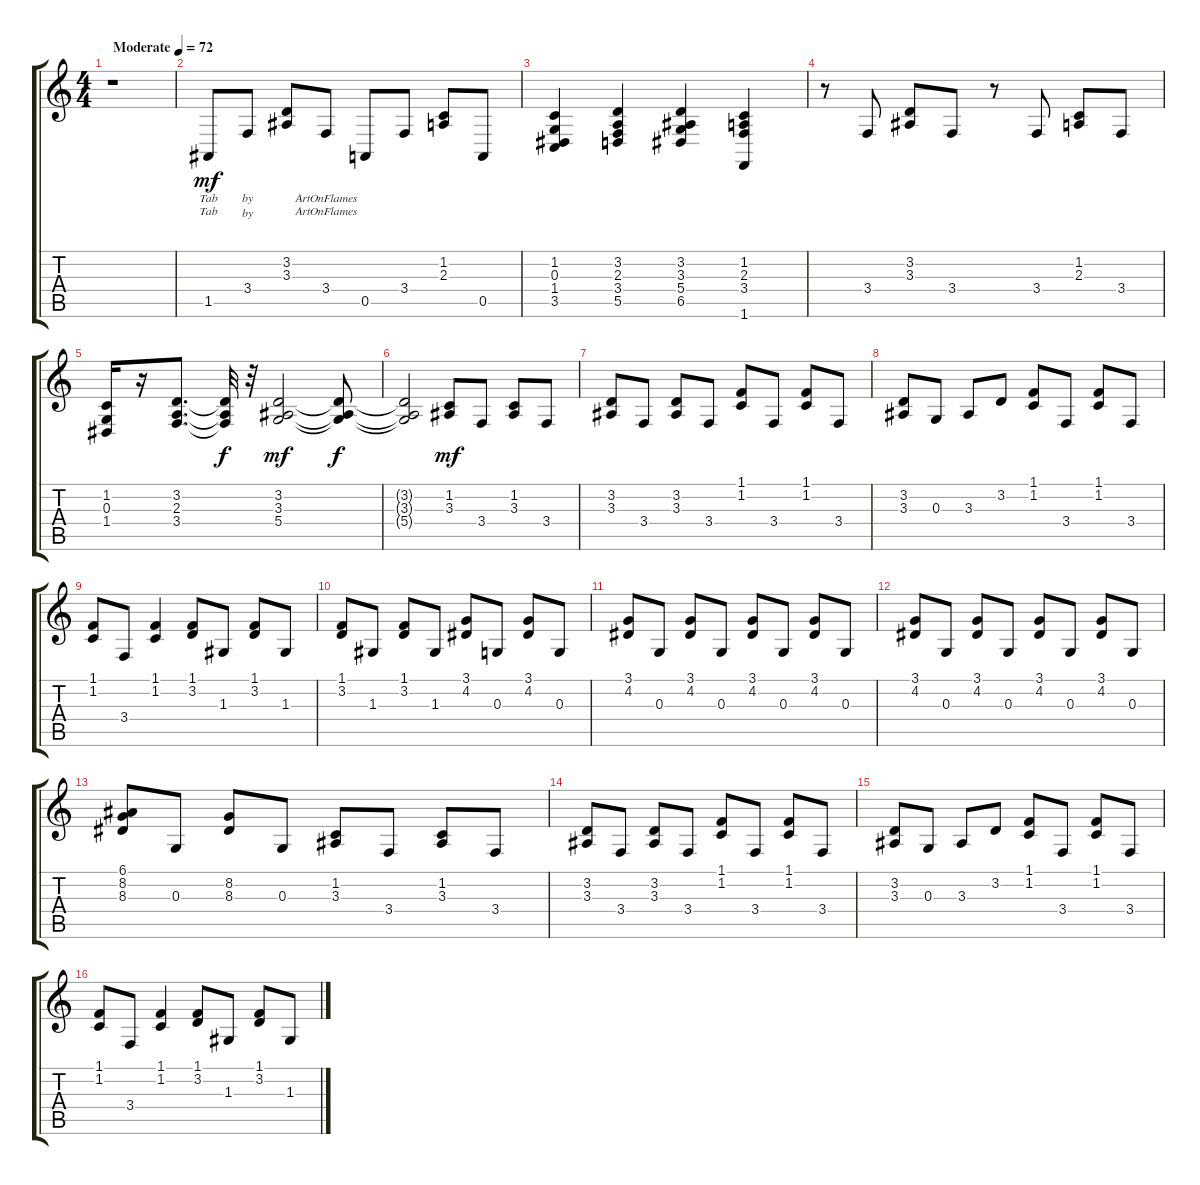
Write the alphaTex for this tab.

\track "" {instrument brightacousticpiano}
\staff {score tabs}
\tuning (E4 B3 G3 D3 A2 E2) {hide}
\ts (4 4)
\tempo (72 "Moderate")
\clef g2
\ks c
r.1{dy mf instrument brightacousticpiano} |
1.5.8{lyrics (0 "Tab") lyrics (1 "Tab") lyrics (2 "") lyrics (3 "") lyrics (4 "")} 3.4.8{lyrics (0 "by") lyrics (1 "by") lyrics (2 "") lyrics (3 "") lyrics (4 "")} (3.2 3.3).8{lyrics (0 "") lyrics (1 "") lyrics (2 "") lyrics (3 "") lyrics (4 "")} 3.4.8{lyrics (0 "ArtOnFlames") lyrics (1 "ArtOnFlames") lyrics (2 "") lyrics (3 "") lyrics (4 "")} 0.5.8 3.4.8 (1.2 2.3).8 0.5.8 |
(1.2 0.3 1.4 3.5).4 (3.2 2.3 3.4 5.5).4 (3.2 3.3 5.4 6.5).4 (1.2 2.3 3.4 1.6).4 |
r.8 3.4.8 (3.2 3.3).8 3.4.8 r.8 3.4.8 (1.2 2.3).8 3.4.8 |
(1.2 0.3 1.4).16 r.16 (3.2 2.3 3.4).8{d} (3.2{t} 2.3{t} 3.4{t}).32{dy f} r.32 (3.2 3.3 5.4).2{dy mf} (3.2{t} 3.3{t} 5.4{t}).8{dy f} |
(3.2{t} 3.3{t} 5.4{t}).2 (1.2 3.3).8{dy mf} 3.4.8 (1.2 3.3).8 3.4.8 |
(3.2 3.3).8 3.4.8 (3.2 3.3).8 3.4.8 (1.1 1.2).8 3.4.8 (1.1 1.2).8 3.4.8 |
(3.2 3.3).8 0.3.8 3.3.8 3.2.8 (1.1 1.2).8 3.4.8 (1.1 1.2).8 3.4.8 |
(1.1 1.2).8 3.4.8 (1.1 1.2).4 (1.1 3.2).8 1.3.8 (1.1 3.2).8 1.3.8 |
(1.1 3.2).8 1.3.8 (1.1 3.2).8 1.3.8 (3.1 4.2).8 0.3.8 (3.1 4.2).8 0.3.8 |
(3.1 4.2).8 0.3.8 (3.1 4.2).8 0.3.8 (3.1 4.2).8 0.3.8 (3.1 4.2).8 0.3.8 |
(3.1 4.2).8 0.3.8 (3.1 4.2).8 0.3.8 (3.1 4.2).8 0.3.8 (3.1 4.2).8 0.3.8 |
(6.1 8.2 8.3).8 0.3.8 (8.2 8.3).8 0.3.8 (1.2 3.3).8 3.4.8 (1.2 3.3).8 3.4.8 |
(3.2 3.3).8 3.4.8 (3.2 3.3).8 3.4.8 (1.1 1.2).8 3.4.8 (1.1 1.2).8 3.4.8 |
(3.2 3.3).8 0.3.8 3.3.8 3.2.8 (1.1 1.2).8 3.4.8 (1.1 1.2).8 3.4.8 |
(1.1 1.2).8 3.4.8 (1.1 1.2).4 (1.1 3.2).8 1.3.8 (1.1 3.2).8 1.3.8
